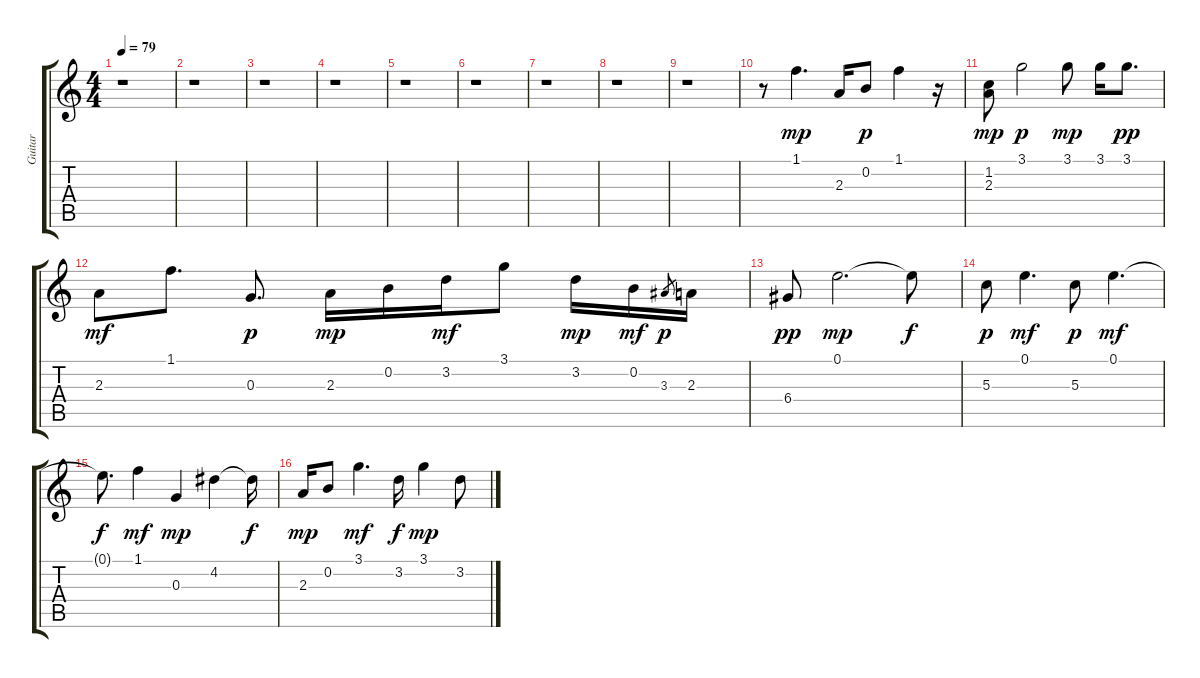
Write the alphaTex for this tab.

\track ("Guitar" "Guitar") {instrument electricguitarclean}
\staff {score tabs}
\tuning (E4 B3 G3 D3 A2 E2) {hide}
\ts (4 4)
\tempo 79
\clef g2
\ks c
r.1{dy mp} |
r.1 |
r.1 |
r.1 |
r.1 |
r.1 |
r.1 |
r.1 |
r.1 |
r.8 1.1.4{d} 2.3.16 0.2.8{dy p} 1.1.4 r.16 |
(1.2 2.3).8{dy mp} 3.1.2{dy p} 3.1.8{dy mp} 3.1.16 3.1.8{d dy pp} |
2.3.8{dy mf} 1.1.8{d} 0.3.8{d dy p} 2.3.16{dy mp} 0.2.16 3.2.16{dy mf} 3.1.8 3.2.16{dy mp} 0.2.16{dy mf} 3.3.8{gr dy p} 2.3.16 |
6.4.8{dy pp} 0.1.2{d dy mp} 0.1{t}.8{dy f} |
5.3.8{dy p} 0.1.4{d dy mf} 5.3.8{dy p} 0.1.4{d dy mf} |
0.1{t}.8{d dy f} 1.1.4{dy mf} 0.3.4{dy mp} 4.2.4 4.2{t}.16{dy f} |
2.3.16{dy mp} 0.2.8 3.1.4{d dy mf} 3.2.16{dy f} 3.1.4{dy mp} 3.2.8
